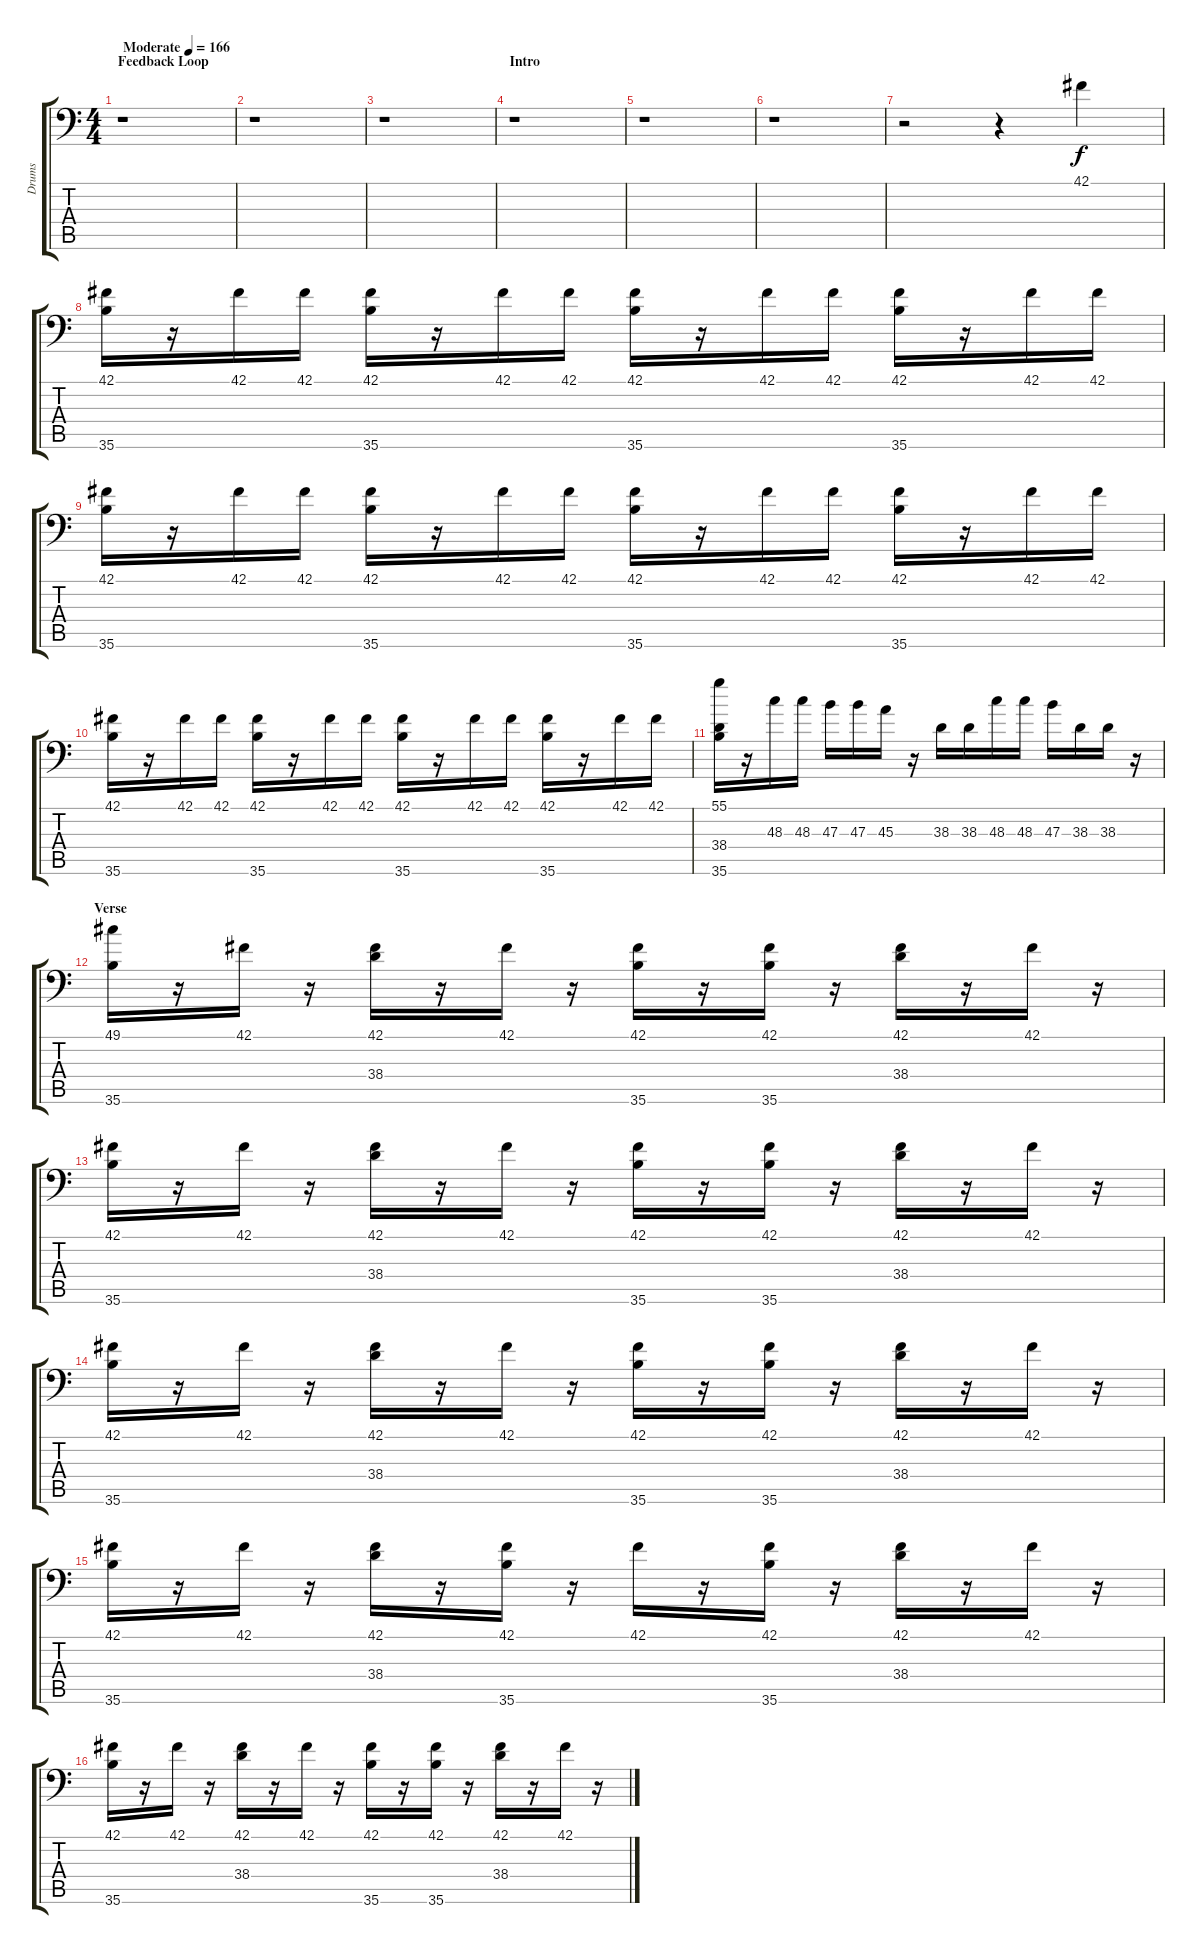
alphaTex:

\track ("Drums" "Drums") {instrument acousticgrandpiano}
\staff {score tabs}
\tuning (C-1 C-1 C-1 C-1 C-1 C-1) {hide}
\ts (4 4)
\section ("" "Feedback Loop")
\tempo (166 "Moderate")
\clef f4
\ks c
r.1{dy f instrument acousticgrandpiano} |
r.1 |
r.1 |
\section ("" "Intro")
r.1 |
r.1 |
r.1 |
r.2 r.4 42.1.4 |
(42.1 35.6).16 r.16 42.1.16 42.1.16 (42.1 35.6).16 r.16 42.1.16 42.1.16 (42.1 35.6).16 r.16 42.1.16 42.1.16 (42.1 35.6).16 r.16 42.1.16 42.1.16 |
(42.1 35.6).16 r.16 42.1.16 42.1.16 (42.1 35.6).16 r.16 42.1.16 42.1.16 (42.1 35.6).16 r.16 42.1.16 42.1.16 (42.1 35.6).16 r.16 42.1.16 42.1.16 |
(42.1 35.6).16 r.16 42.1.16 42.1.16 (42.1 35.6).16 r.16 42.1.16 42.1.16 (42.1 35.6).16 r.16 42.1.16 42.1.16 (42.1 35.6).16 r.16 42.1.16 42.1.16 |
(55.1 38.4 35.6).16 r.16 48.3.16 48.3.16 47.3.16 47.3.16 45.3.16 r.16 38.3.16 38.3.16 48.3.16 48.3.16 47.3.16 38.3.16 38.3.16 r.16 |
\section ("" "Verse")
(49.1 35.6).16 r.16 42.1.16 r.16 (42.1 38.4).16 r.16 42.1.16 r.16 (42.1 35.6).16 r.16 (42.1 35.6).16 r.16 (42.1 38.4).16 r.16 42.1.16 r.16 |
(42.1 35.6).16 r.16 42.1.16 r.16 (42.1 38.4).16 r.16 42.1.16 r.16 (42.1 35.6).16 r.16 (42.1 35.6).16 r.16 (42.1 38.4).16 r.16 42.1.16 r.16 |
(42.1 35.6).16 r.16 42.1.16 r.16 (42.1 38.4).16 r.16 42.1.16 r.16 (42.1 35.6).16 r.16 (42.1 35.6).16 r.16 (42.1 38.4).16 r.16 42.1.16 r.16 |
(42.1 35.6).16 r.16 42.1.16 r.16 (42.1 38.4).16 r.16 (42.1 35.6).16 r.16 42.1.16 r.16 (42.1 35.6).16 r.16 (42.1 38.4).16 r.16 42.1.16 r.16 |
(42.1 35.6).16 r.16 42.1.16 r.16 (42.1 38.4).16 r.16 42.1.16 r.16 (42.1 35.6).16 r.16 (42.1 35.6).16 r.16 (42.1 38.4).16 r.16 42.1.16 r.16
